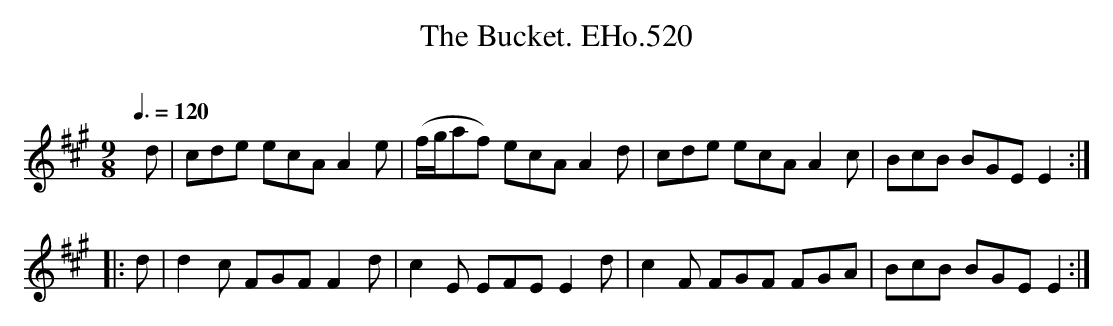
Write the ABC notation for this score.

X:1
T:Bucket. EHo.520, The
M:9/8
L:1/8
Q:3/8=120
O:
K:A
yd | cde ecA A2e | (f/g/af) ecA A2d | cde ecA A2c | BcB BGE E2 :|
|: d | d2c FGF F2d | c2E EFE E2d | c2F FGF FGA | BcB BGE E2 :|
